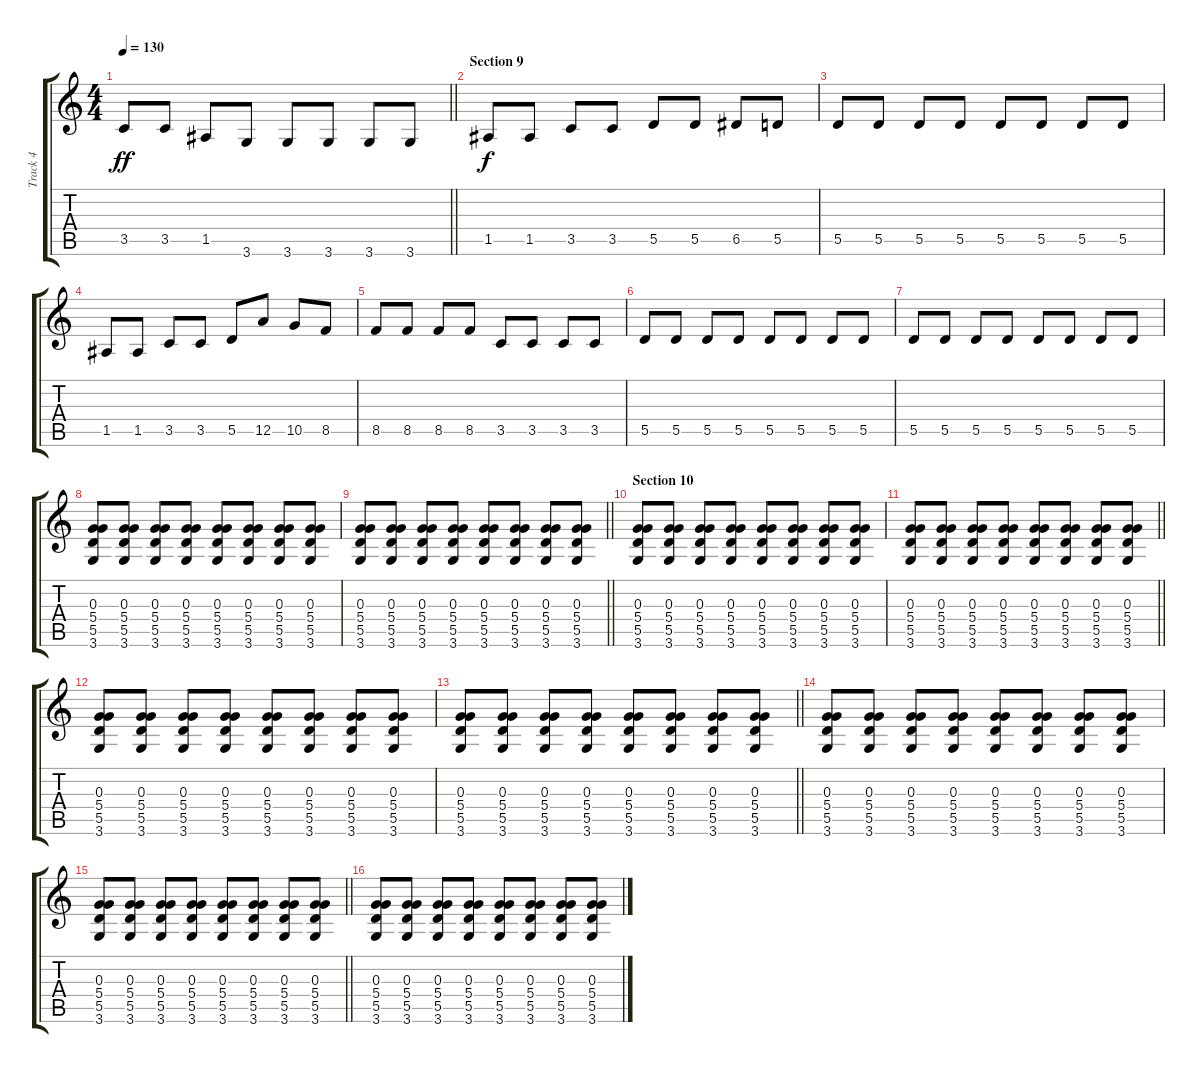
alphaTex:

\track ("Track 4" "Track 4") {instrument overdrivenguitar}
\staff {score tabs}
\tuning (E4 B3 G3 D3 A2 E2) {hide}
\ts (4 4)
\tempo 130
\clef g2
\barLineRight lightlight
\ks c
3.5.8{dy ff} 3.5.8 1.5.8 3.6.8 3.6.8 3.6.8 3.6.8 3.6.8 |
\section ("" "Section 9")
1.5.8{dy f volume 12} 1.5.8 3.5.8 3.5.8 5.5.8 5.5.8 6.5.8 5.5.8 |
5.5.8 5.5.8 5.5.8 5.5.8 5.5.8 5.5.8 5.5.8 5.5.8 |
1.5.8 1.5.8 3.5.8 3.5.8 5.5.8 12.5.8 10.5.8 8.5.8 |
8.5.8 8.5.8 8.5.8 8.5.8 3.5.8 3.5.8 3.5.8 3.5.8 |
5.5.8 5.5.8 5.5.8 5.5.8 5.5.8 5.5.8 5.5.8 5.5.8 |
5.5.8 5.5.8 5.5.8 5.5.8 5.5.8 5.5.8 5.5.8 5.5.8 |
(0.3 5.4 5.5 3.6).8 (0.3 5.4 5.5 3.6).8 (0.3 5.4 5.5 3.6).8 (0.3 5.4 5.5 3.6).8 (0.3 5.4 5.5 3.6).8 (0.3 5.4 5.5 3.6).8 (0.3 5.4 5.5 3.6).8 (0.3 5.4 5.5 3.6).8 |
\barLineRight lightlight
(0.3 5.4 5.5 3.6).8 (0.3 5.4 5.5 3.6).8 (0.3 5.4 5.5 3.6).8 (0.3 5.4 5.5 3.6).8 (0.3 5.4 5.5 3.6).8 (0.3 5.4 5.5 3.6).8 (0.3 5.4 5.5 3.6).8 (0.3 5.4 5.5 3.6).8 |
\section ("" "Section 10")
(0.3 5.4 5.5 3.6).8 (0.3 5.4 5.5 3.6).8 (0.3 5.4 5.5 3.6).8 (0.3 5.4 5.5 3.6).8 (0.3 5.4 5.5 3.6).8 (0.3 5.4 5.5 3.6).8 (0.3 5.4 5.5 3.6).8 (0.3 5.4 5.5 3.6).8 |
\barLineRight lightlight
(0.3 5.4 5.5 3.6).8 (0.3 5.4 5.5 3.6).8 (0.3 5.4 5.5 3.6).8 (0.3 5.4 5.5 3.6).8 (0.3 5.4 5.5 3.6).8 (0.3 5.4 5.5 3.6).8 (0.3 5.4 5.5 3.6).8 (0.3 5.4 5.5 3.6).8 |
(0.3 5.4 5.5 3.6).8 (0.3 5.4 5.5 3.6).8 (0.3 5.4 5.5 3.6).8 (0.3 5.4 5.5 3.6).8 (0.3 5.4 5.5 3.6).8 (0.3 5.4 5.5 3.6).8 (0.3 5.4 5.5 3.6).8 (0.3 5.4 5.5 3.6).8 |
\barLineRight lightlight
(0.3 5.4 5.5 3.6).8 (0.3 5.4 5.5 3.6).8 (0.3 5.4 5.5 3.6).8 (0.3 5.4 5.5 3.6).8 (0.3 5.4 5.5 3.6).8 (0.3 5.4 5.5 3.6).8 (0.3 5.4 5.5 3.6).8 (0.3 5.4 5.5 3.6).8 |
(0.3 5.4 5.5 3.6).8 (0.3 5.4 5.5 3.6).8 (0.3 5.4 5.5 3.6).8 (0.3 5.4 5.5 3.6).8 (0.3 5.4 5.5 3.6).8 (0.3 5.4 5.5 3.6).8 (0.3 5.4 5.5 3.6).8 (0.3 5.4 5.5 3.6).8 |
\barLineRight lightlight
(0.3 5.4 5.5 3.6).8 (0.3 5.4 5.5 3.6).8 (0.3 5.4 5.5 3.6).8 (0.3 5.4 5.5 3.6).8 (0.3 5.4 5.5 3.6).8 (0.3 5.4 5.5 3.6).8 (0.3 5.4 5.5 3.6).8 (0.3 5.4 5.5 3.6).8 |
(0.3 5.4 5.5 3.6).8{volume 16 instrument overdrivenguitar} (0.3 5.4 5.5 3.6).8 (0.3 5.4 5.5 3.6).8 (0.3 5.4 5.5 3.6).8 (0.3 5.4 5.5 3.6).8 (0.3 5.4 5.5 3.6).8 (0.3 5.4 5.5 3.6).8 (0.3 5.4 5.5 3.6).8
